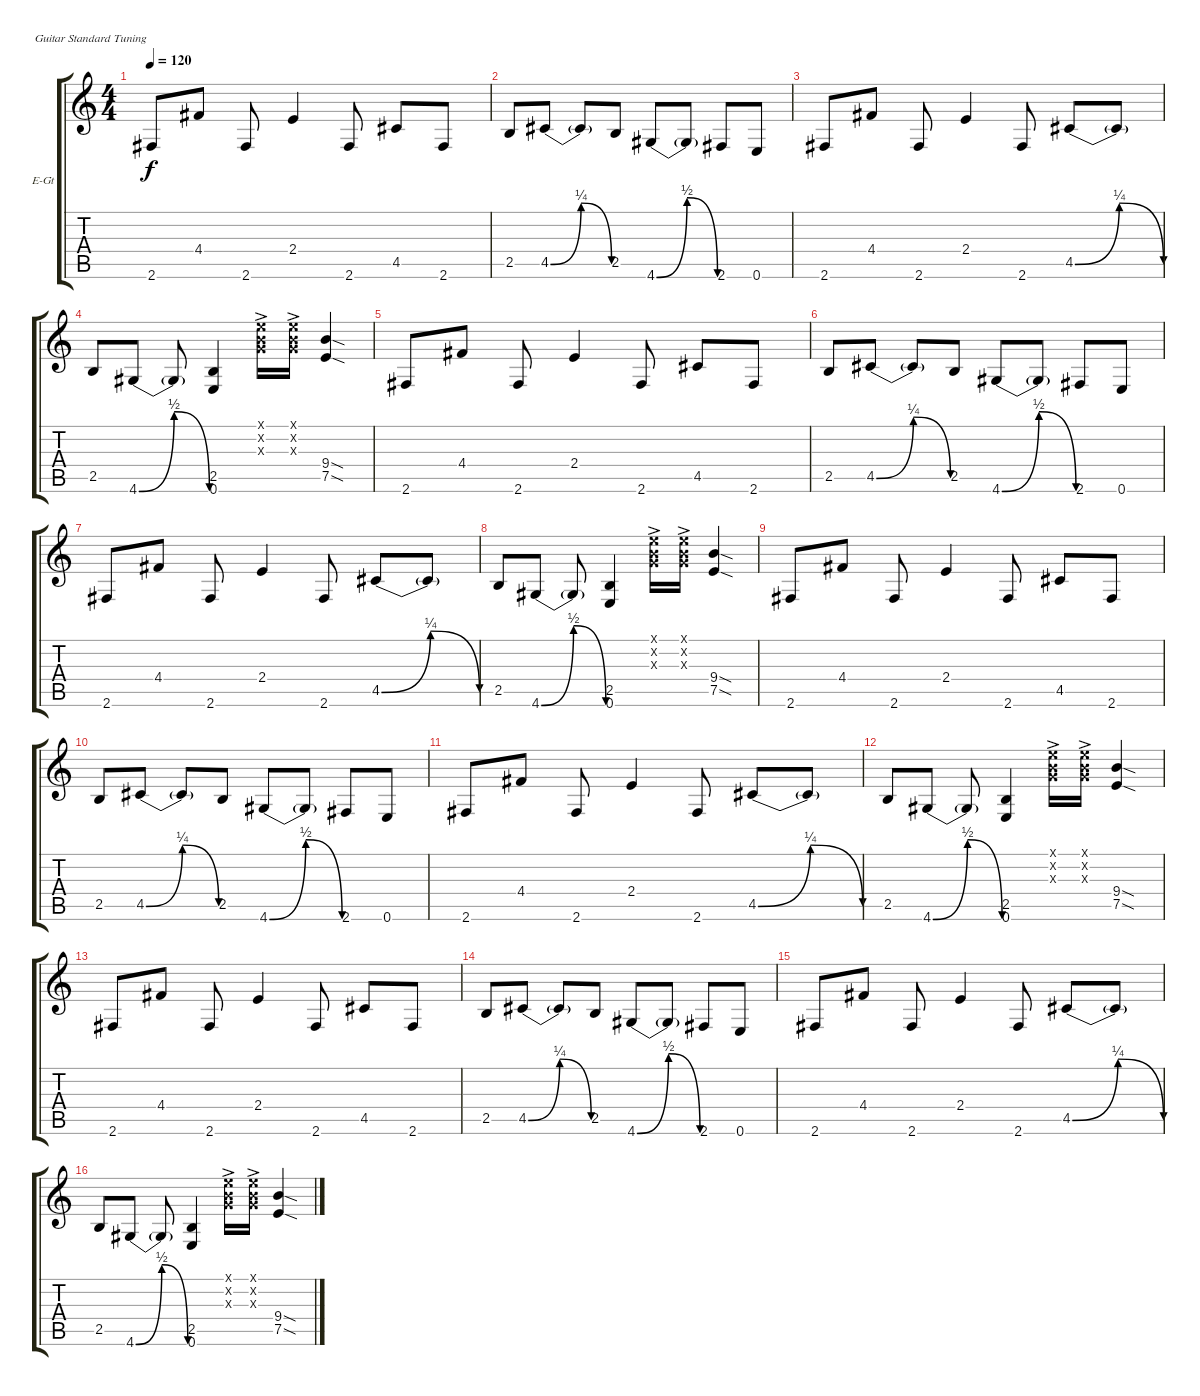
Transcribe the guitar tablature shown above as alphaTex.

\defaultSystemsLayout 4
\bracketExtendMode groupsimilarinstruments
\firstSystemTrackNameOrientation horizontal
\otherSystemsTrackNameOrientation horizontal
\track ("Rhythm Guitar" "E-Gt") {instrument distortionguitar}
\staff {score tabs}
\tuning (E4 B3 G3 D3 A2 E2)
\ts (4 4)
\tempo 120
\clef g2
\ks c
2.6.8{dy f} 4.4.8 2.6.8 2.4.4 2.6.8 4.5.8 2.6.8 |
2.5.8 4.5{be (bendrelease 0 0 10.2 1 20.4 1 30 0)}.8 4.5{t}.8 2.5.8 4.6{be (bendrelease 0 0 10.799999999999999 2 20.4 2 30 0)}.8 4.6{t}.8 2.6.8 0.6.8 |
2.6.8 4.4.8 2.6.8 2.4.4 2.6.8 4.5{be (bendrelease 0 0 10.2 1 20.4 1 30 0)}.8 4.5{t}.8 |
2.5.8 4.6{be (bendrelease 0 0 10.799999999999999 2 20.4 2 30 0)}.8 4.6{t}.8 (2.5 0.6).4 (0.1{ac x} 0.2{ac x} 0.3{ac x}).16 (0.1{ac x} 0.2{ac x} 0.3{ac x}).16 (7.5{sod} 9.4{sod}).4 |
2.6.8 4.4.8 2.6.8 2.4.4 2.6.8 4.5.8 2.6.8 |
2.5.8 4.5{be (bendrelease 0 0 10.2 1 20.4 1 30 0)}.8 4.5{t}.8 2.5.8 4.6{be (bendrelease 0 0 10.799999999999999 2 20.4 2 30 0)}.8 4.6{t}.8 2.6.8 0.6.8 |
2.6.8 4.4.8 2.6.8 2.4.4 2.6.8 4.5{be (bendrelease 0 0 10.2 1 20.4 1 30 0)}.8 4.5{t}.8 |
2.5.8 4.6{be (bendrelease 0 0 10.799999999999999 2 20.4 2 30 0)}.8 4.6{t}.8 (2.5 0.6).4 (0.1{ac x} 0.2{ac x} 0.3{ac x}).16 (0.1{ac x} 0.2{ac x} 0.3{ac x}).16 (7.5{sod} 9.4{sod}).4 |
2.6.8 4.4.8 2.6.8 2.4.4 2.6.8 4.5.8 2.6.8 |
2.5.8 4.5{be (bendrelease 0 0 10.2 1 20.4 1 30 0)}.8 4.5{t}.8 2.5.8 4.6{be (bendrelease 0 0 10.799999999999999 2 20.4 2 30 0)}.8 4.6{t}.8 2.6.8 0.6.8 |
2.6.8 4.4.8 2.6.8 2.4.4 2.6.8 4.5{be (bendrelease 0 0 10.2 1 20.4 1 30 0)}.8 4.5{t}.8 |
2.5.8 4.6{be (bendrelease 0 0 10.799999999999999 2 20.4 2 30 0)}.8 4.6{t}.8 (2.5 0.6).4 (0.1{ac x} 0.2{ac x} 0.3{ac x}).16 (0.1{ac x} 0.2{ac x} 0.3{ac x}).16 (7.5{sod} 9.4{sod}).4 |
2.6.8 4.4.8 2.6.8 2.4.4 2.6.8 4.5.8 2.6.8 |
2.5.8 4.5{be (bendrelease 0 0 10.2 1 20.4 1 30 0)}.8 4.5{t}.8 2.5.8 4.6{be (bendrelease 0 0 10.799999999999999 2 20.4 2 30 0)}.8 4.6{t}.8 2.6.8 0.6.8 |
2.6.8 4.4.8 2.6.8 2.4.4 2.6.8 4.5{be (bendrelease 0 0 10.2 1 20.4 1 30 0)}.8 4.5{t}.8 |
2.5.8 4.6{be (bendrelease 0 0 10.799999999999999 2 20.4 2 30 0)}.8 4.6{t}.8 (2.5 0.6).4 (0.1{ac x} 0.2{ac x} 0.3{ac x}).16 (0.1{ac x} 0.2{ac x} 0.3{ac x}).16 (7.5{sod} 9.4{sod}).4
